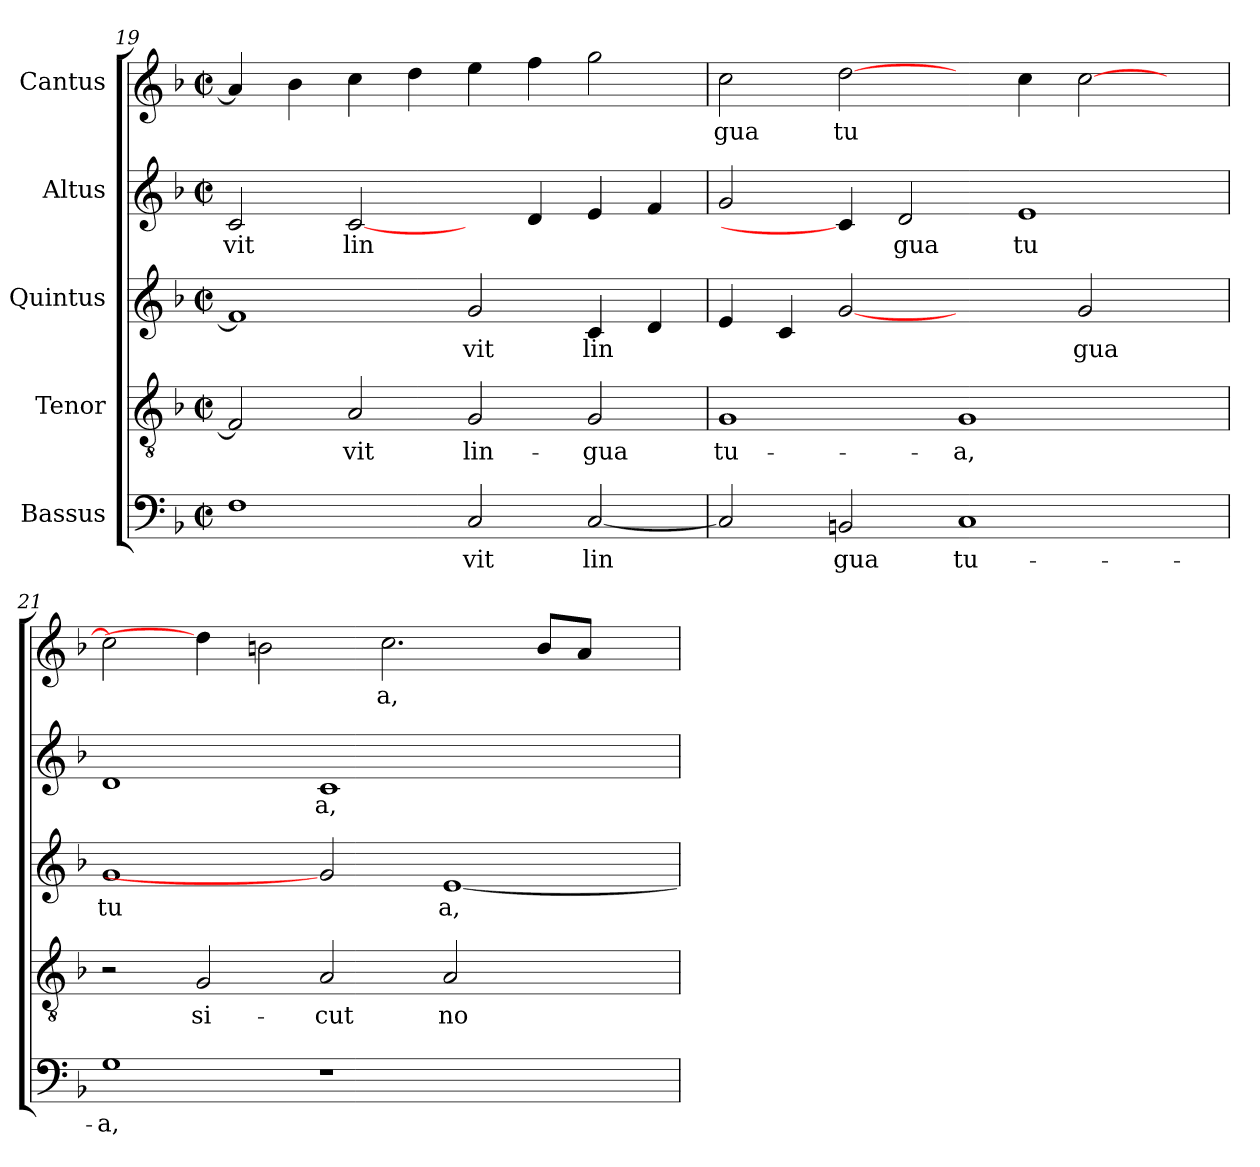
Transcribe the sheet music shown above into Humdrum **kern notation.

**kern	**text	**kern	**text	**kern	**text	**kern	**text	**kern	**text
*part5	*part5	*part4	*part4	*part3	*part3	*part2	*part2	*part1	*part1
*staff5	*staff5	*staff4	*staff4	*staff3	*staff3	*staff2	*staff2	*staff1	*staff1
*I"Bassus	*	*I"Tenor	*	*I"Quintus	*	*I"Altus	*	*I"Cantus	*
!!LO:LB:g=z
*clefF4	*	*clefGv2	*	*clefG2	*	*clefG2	*	*clefG2	*
*k[b-]	*	*k[b-]	*	*k[b-]	*	*k[b-]	*	*k[b-]	*
*F:	*	*F:	*	*F:	*	*F:	*	*F:	*
*M2/2	*	*M2/2	*	*M2/2	*	*M2/2	*	*M2/2	*
*met(c|)	*	*met(c|)	*	*met(c|)	*	*met(c|)	*	*met(c|)	*
=19	=19	=19	=19	=19	=19	=19	=19	=19	=19
!	!LO:LY:b:cj	!	!LO:LY:b:cj	!	!LO:LY:b:cj	!	!LO:LY:b:cj	!	!LO:LY:b:cj
1F	--	2F/]	--	1f]	.	2c/	-vit	4a/]	.
!	!	!	!	!	!	!	!	!	!LO:LY:b:cj
.	.	.	.	.	.	.	.	4b-\	.
!	!	!	!LO:LY:b:cj	!	!	!	!LO:LY:b:cj	!	!LO:LY:b:cj
.	.	2A/	-vit	.	.	[2c/	lin	4cc\	.
!	!	!	!	!	!	!	!	!	!LO:LY:b:cj
.	.	.	.	.	.	.	.	4dd\	.
!	!LO:LY:b:cj	!	!LO:LY:b:cj	!	!LO:LY:b:cj	!	!	!	!LO:LY:b:cj
2C/	-vit	2G/	lin-	2g/	vit	4ryy	.	4ee\	.
!	!	!	!	!	!	!	!LO:LY:b:cj	!	!LO:LY:b:cj
.	.	.	.	.	.	4d/	.	4ff\	.
!	!LO:LY:b:cj	!	!LO:LY:b:cj	!	!LO:LY:b:cj	!	!LO:LY:b:cj	!	!LO:LY:b:cj
[<2C/	lin-	2G/	-gua	4c/	lin	4e/	.	2gg\	.
!	!	!	!	!	!LO:LY:b:cj	!	!LO:LY:b:cj	!	!
.	.	.	.	4d/	.	4f/	.	.	.
=20	=20	=20	=20	=20	=20	=20	=20	=20	=20
!	!LO:LY:b:cj	!	!LO:LY:b:cj	!	!LO:LY:b:cj	!	!LO:LY:b:cj	!	!LO:LY:b:cj
2C/]	--	1G	tu-	4e/	.	2g/	.	2cc\	gua
!	!	!	!	!	!LO:LY:b:cj	!	!	!	!
.	.	.	.	4c/	.	.	.	.	.
!	!LO:LY:b:cj	!	!	!	!LO:LY:b:cj	!	!	!	!LO:LY:b:cj
2BBn/	-gua	.	.	[2g	.	4c/]	.	[2dd\	tu
!	!	!	!	!	!	!	!LO:LY:b:cj	!	!
.	.	.	.	.	.	2d/	gua	.	.
!	!LO:LY:b:cj	!	!LO:LY:b:cj	!	!	!	!	!	!
1C	tu-	1G	-a,	2ryy	.	.	.	4ryy	.
!	!	!	!	!	!	!	!LO:LY:b:cj	!	!LO:LY:b:cj
.	.	.	.	.	.	1e	tu	4cc\	.
!	!	!	!	!	!LO:LY:b:cj	!	!	!	!LO:LY:b:cj
.	.	.	.	2g/	gua	.	.	[>2cc\	.
4ryy	.	4ryy	.	4ryy	.	.	.	4ryy	.
=21	=21	=21	=21	=21	=21	=21	=21	=21	=21
!	!LO:LY:b:cj	!	!	!	!LO:LY:b:cj	!	!LO:LY:b:cj	!	!LO:LY:b:cj
1G	-a,	2r	.	1g	tu	1d	.	2cc\]	.
!	!	!	!LO:LY:b:cj	!	!	!	!	!	!
.	.	2G/	si-	.	.	.	.	4dd\]	.
!	!	!	!	!	!	!	!	!	!LO:LY:b:cj
.	.	.	.	.	.	.	.	2b\	.
!	!	!	!LO:LY:b:cj	!	!	!	!LO:LY:b:cj	!	!
1r	.	2A/	-cut	2g]	.	1c	a,	.	.
!	!	!	!	!	!	!	!	!	!LO:LY:b:cj
.	.	.	.	.	.	.	.	2.cc\	a,
!	!	!	!LO:LY:b:cj	!	!LO:LY:b:cj	!	!	!	!
.	.	2A/	no-	[<1e	a,	.	.	.	.
!	!	!	!	!	!	!	!	!	!LO:LY:b:cj
2ryy	.	2ryy	.	.	.	2ryy	.	8b/L	.
!	!	!	!	!	!	!	!	!	!LO:LY:b:cj
.	.	.	.	.	.	.	.	8a/J	.
.	.	.	.	.	.	.	.	4ryy	.
=	=	=	=	=	=	=	=	=	=
*-	*-	*-	*-	*-	*-	*-	*-	*-	*-
